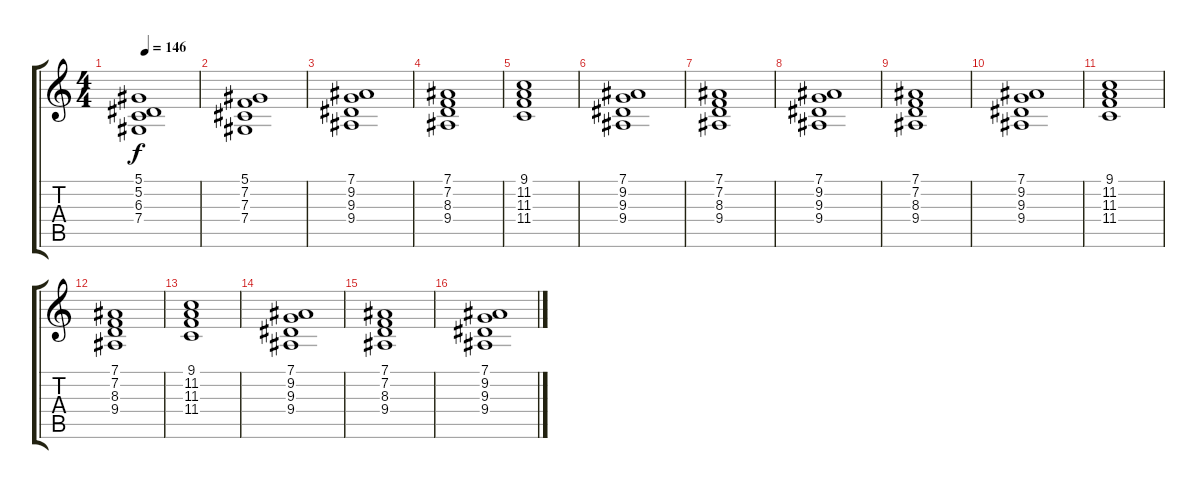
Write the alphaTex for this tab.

\track "" {instrument stringensemble1}
\staff {score tabs}
\tuning (Eb4 Bb3 Gb3 Db3 Ab2 Eb2) {hide}
\ts (4 4)
\tempo 146
\clef g2
\ks c
(5.1 5.2 6.3 7.4).1{dy f} |
(5.1 7.2 7.3 7.4).1 |
(7.1 9.2 9.3 9.4).1 |
(7.1 7.2 8.3 9.4).1 |
(9.1 11.2 11.3 11.4).1 |
(7.1 9.2 9.3 9.4).1 |
(7.1 7.2 8.3 9.4).1 |
(7.1 9.2 9.3 9.4).1 |
(7.1 7.2 8.3 9.4).1 |
(7.1 9.2 9.3 9.4).1 |
(9.1 11.2 11.3 11.4).1 |
(7.1 7.2 8.3 9.4).1 |
(9.1 11.2 11.3 11.4).1 |
(7.1 9.2 9.3 9.4).1 |
(7.1 7.2 8.3 9.4).1 |
(7.1 9.2 9.3 9.4).1
